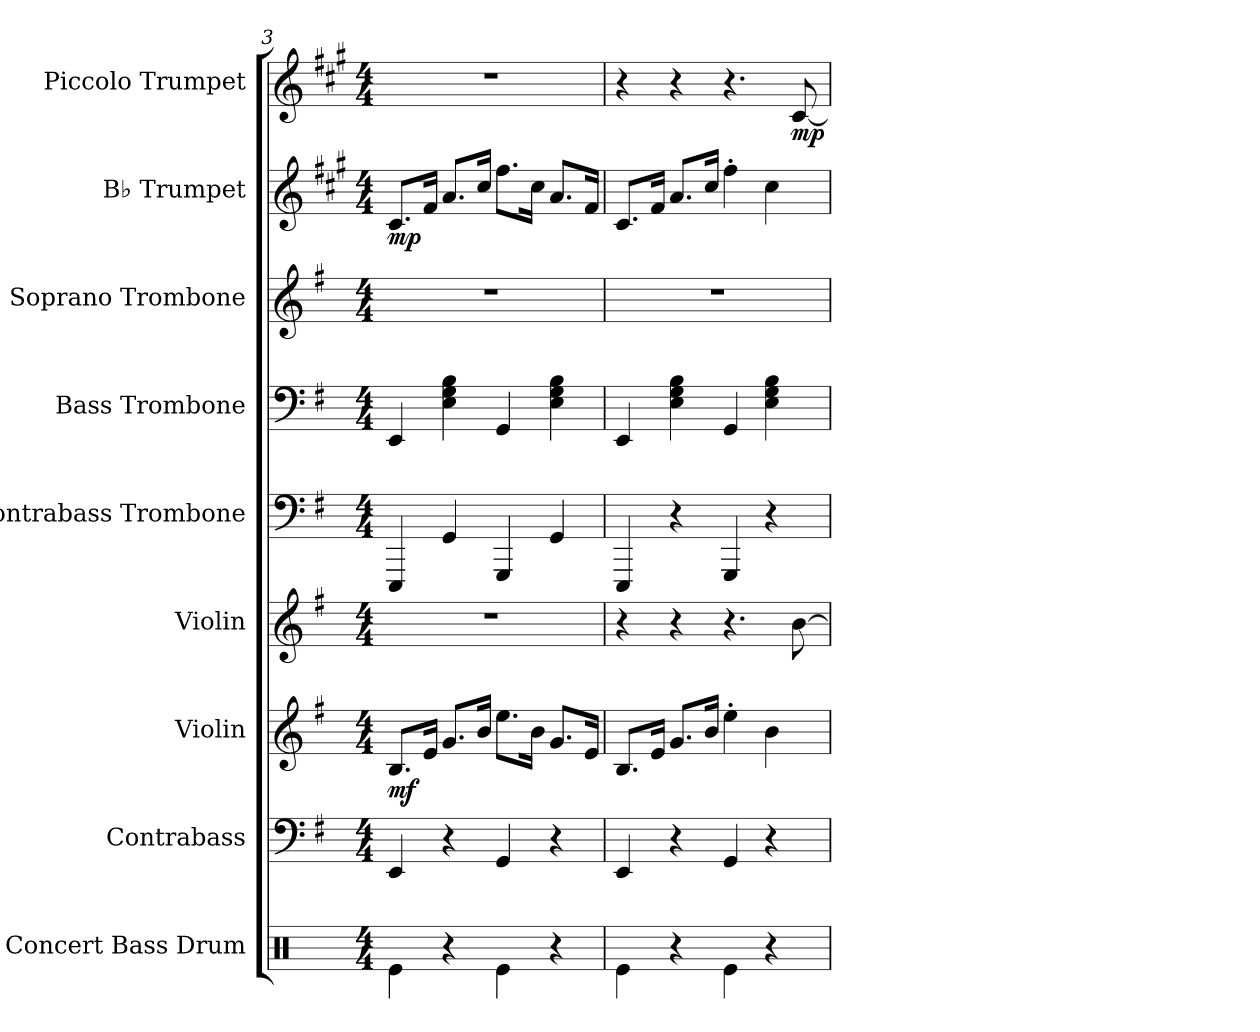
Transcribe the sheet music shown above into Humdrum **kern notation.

**kern	**kern	**kern	**dynam	**kern	**kern	**kern	**kern	**kern	**dynam	**kern	**dynam
*part9	*part8	*part7	*part7	*part6	*part5	*part4	*part3	*part2	*part2	*part1	*part1
*staff9	*staff8	*staff7	*staff7	*staff6	*staff5	*staff4	*staff3	*staff2	*staff2	*staff1	*staff1
*I"Concert Bass Drum	*I"Contrabass	*I"Violin	*	*I"Violin	*I"Contrabass Trombone	*I"Bass Trombone	*I"Soprano Trombone	*I"B♭ Trumpet	*	*I"Piccolo Trumpet	*
*I'Con. BD	*I'Cb.	*I'Vln.	*	*I'Vln.	*I'Cb. Tbn.	*I'B. Tbn.	*I'S. Tbn.	*I'B♭ Tpt.	*	*I'P. Tpt.	*
*clefX	*clefF4	*clefG2	*	*clefG2	*clefF4	*clefF4	*clefG2	*clefG2	*	*clefG2	*
*	*ITrd7c12	*	*	*	*	*	*	*ITrd1c2	*	*ITrd1c2	*
*k[]	*k[f#]	*k[f#]	*	*k[f#]	*k[f#]	*k[f#]	*k[f#]	*k[f#]	*	*k[f#]	*
*M4/4	*M4/4	*M4/4	*	*M4/4	*M4/4	*M4/4	*M4/4	*M4/4	*	*M4/4	*
=3	=3	=3	=3	=3	=3	=3	=3	=3	=3	=3	=3
!	!	!	!LO:DY:b	!	!	!	!	!	!LO:DY:b	!	!
4Re\	4EEE/	8.B/L	mf	1r	4EEE/	4EE/	1r	8.B/L	mp	1r	.
.	.	16e/Jk	.	.	.	.	.	16e/Jk	.	.	.
4r	4r	8.g/L	.	.	4GG/	4E\ 4G\ 4B\	.	8.g/L	.	.	.
.	.	16b/Jk	.	.	.	.	.	16b/Jk	.	.	.
4Re\	4GGG/	8.ee\L	.	.	4GGG/	4GG/	.	8.ee\L	.	.	.
.	.	16b\Jk	.	.	.	.	.	16b\Jk	.	.	.
4r	4r	8.g/L	.	.	4GG/	4E\ 4G\ 4B\	.	8.g/L	.	.	.
.	.	16e/Jk	.	.	.	.	.	16e/Jk	.	.	.
=4	=4	=4	=4	=4	=4	=4	=4	=4	=4	=4	=4
4Re\	4EEE/	8.B/L	.	4r	4EEE/	4EE/	1r	8.B/L	.	4r	.
.	.	16e/Jk	.	.	.	.	.	16e/Jk	.	.	.
4r	4r	8.g/L	.	4r	4r	4E\ 4G\ 4B\	.	8.g/L	.	4r	.
.	.	16b/Jk	.	.	.	.	.	16b/Jk	.	.	.
4Re\	4GGG/	4ee'\	.	4.r	4GGG/	4GG/	.	4ee'\	.	4.r	.
4r	4r	4b\	.	.	4r	4E\ 4G\ 4B\	.	4b\	.	.	.
!	!	!	!	!	!	!	!	!	!	!	!LO:DY:b
.	.	.	.	[8b\	.	.	.	.	.	[8B/	mp
=	=	=	=	=	=	=	=	=	=	=	=
*-	*-	*-	*-	*-	*-	*-	*-	*-	*-	*-	*-
